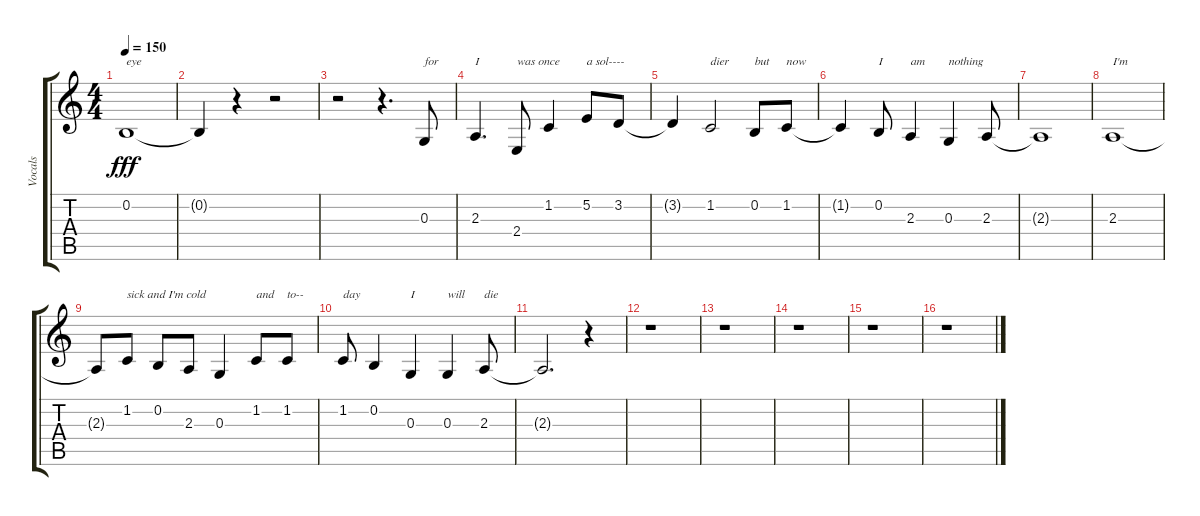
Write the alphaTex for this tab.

\track ("Vocals" "Vocals") {instrument flute}
\staff {score tabs}
\tuning (E4 B3 G3 D3 A2 E2) {hide}
\ts (4 4)
\tempo 150
\clef g2
\ks c
0.2.1{txt "eye" dy fff} |
0.2{t}.4 r.4 r.2 |
r.2 r.4{d} 0.3.8{txt "for"} |
2.3.4{d txt "I"} 2.4.8{txt "was once"} 1.2.4 5.2.8{txt "a sol----"} 3.2.8 |
3.2{t}.4 1.2.2{txt "dier"} 0.2.8{txt "but"} 1.2.8{txt "now"} |
1.2{t}.4 0.2.8{txt "I"} 2.3.4{txt "am"} 0.3.4{txt "nothing"} 2.3.8 |
2.3{t}.1 |
2.3.1{txt "I'm"} |
2.3{t}.8 1.2.8{txt "sick and I'm cold"} 0.2.8 2.3.8 0.3.4 1.2.8{txt "and"} 1.2.8{txt "to--"} |
1.2.8{txt "day"} 0.2.4 0.3.4{txt "I"} 0.3.4{txt "will"} 2.3.8{txt "die"} |
2.3{t}.2{d} r.4 |
r.1 |
r.1 |
r.1 |
r.1 |
r.1
